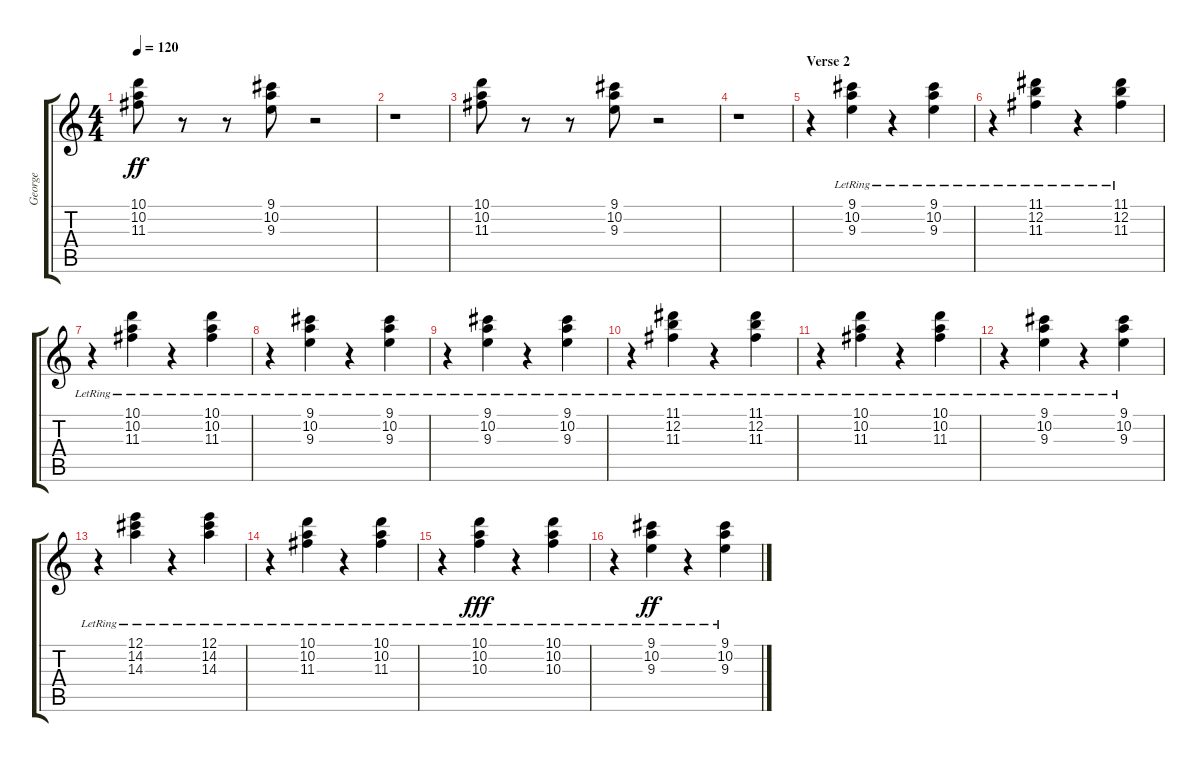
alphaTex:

\track ("George" "George") {instrument electricguitarjazz}
\staff {score tabs}
\tuning (E4 B3 G3 D3 A2 E2) {hide}
\ts (4 4)
\tempo 120
\clef g2
\ks c
(10.1 10.2 11.3).8{dy ff} r.8 r.8 (9.1 10.2 9.3).8 r.2 |
r.1 |
(10.1 10.2 11.3).8 r.8 r.8 (9.1 10.2 9.3).8 r.2 |
r.1 |
\section ("" "Verse 2")
r.4 (9.1{lr} 10.2{lr} 9.3{lr}).4 r.4 (9.1{lr} 10.2{lr} 9.3{lr}).4 |
r.4 (11.1{lr} 12.2{lr} 11.3{lr}).4 r.4 (11.1{lr} 12.2{lr} 11.3{lr}).4 |
r.4 (10.1{lr} 10.2{lr} 11.3{lr}).4 r.4 (10.1{lr} 10.2{lr} 11.3{lr}).4 |
r.4 (9.1{lr} 10.2{lr} 9.3{lr}).4 r.4 (9.1{lr} 10.2{lr} 9.3{lr}).4 |
r.4 (9.1{lr} 10.2{lr} 9.3{lr}).4 r.4 (9.1{lr} 10.2{lr} 9.3{lr}).4 |
r.4 (11.1{lr} 12.2{lr} 11.3{lr}).4 r.4 (11.1{lr} 12.2{lr} 11.3{lr}).4 |
r.4 (10.1{lr} 10.2{lr} 11.3{lr}).4 r.4 (10.1{lr} 10.2{lr} 11.3{lr}).4 |
r.4 (9.1{lr} 10.2{lr} 9.3{lr}).4 r.4 (9.1{lr} 10.2{lr} 9.3{lr}).4 |
r.4 (12.1{lr} 14.2{lr} 14.3{lr}).4 r.4 (12.1{lr} 14.2{lr} 14.3{lr}).4 |
r.4 (10.1{lr} 10.2{lr} 11.3{lr}).4 r.4 (10.1{lr} 10.2{lr} 11.3{lr}).4 |
r.4 (10.1{lr} 10.2{lr} 10.3{lr}).4{dy fff} r.4 (10.1{lr} 10.2{lr} 10.3{lr}).4 |
r.4 (9.1{lr} 10.2{lr} 9.3{lr}).4{dy ff} r.4 (9.1{lr} 10.2{lr} 9.3{lr}).4
